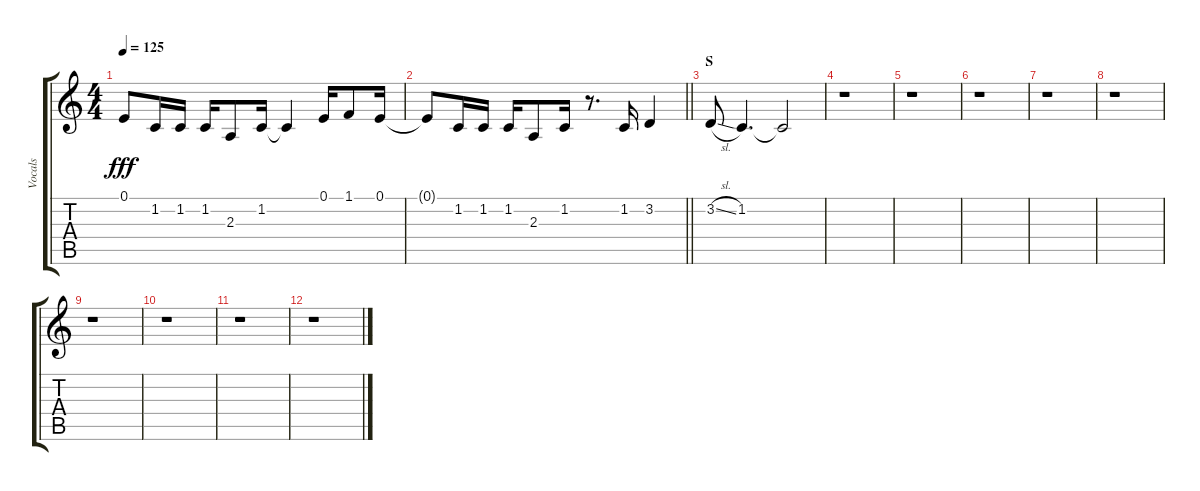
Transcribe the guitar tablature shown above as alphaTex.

\track ("Vocals" "Vocals") {instrument voiceoohs}
\staff {score tabs}
\tuning (E4 B3 G3 D3 A2 E2) {hide}
\ts (4 4)
\tempo 125
\clef g2
\ks c
0.1{t}.8{dy fff} 1.2.16 1.2.16 1.2.16 2.3.8 1.2.16 1.2{t}.4 0.1.16 1.1.8 0.1.16 |
\barLineRight lightlight
0.1{t}.8 1.2.16 1.2.16 1.2.16 2.3.8 1.2.16 r.8{d} 1.2.16 3.2.4 |
\section ("" "S")
3.2{sl}.8 1.2.4{d} 1.2{t}.2 |
r.1 |
r.1 |
r.1 |
r.1 |
r.1 |
r.1 |
r.1 |
r.1 |
r.1
